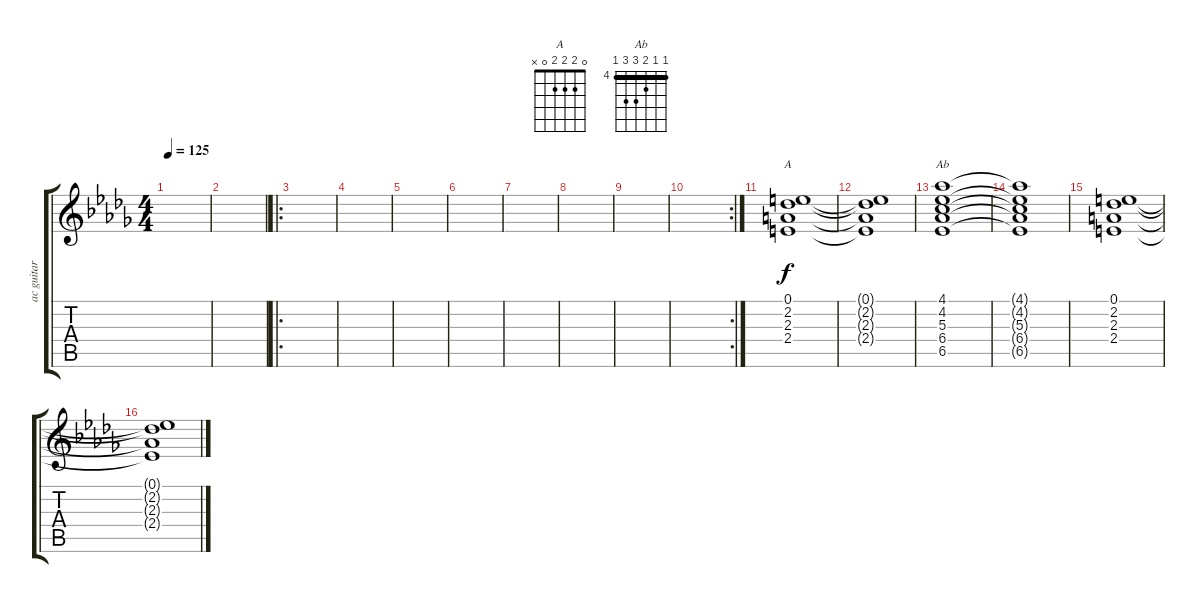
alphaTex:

\track ("ac guitar" "ac guitar") {instrument acousticguitarsteel}
\staff {score tabs}
\tuning (E4 B3 G3 D3 A2 E2) {hide}
\chord ("A" 0 2 2 2 0 x)
\chord ("Ab" 4 4 5 6 6 4) {firstfret 4 barre 4}
\ts (4 4)
\tempo 125
\clef g2
\ks db
|
|
\ro
|
|
|
|
|
|
|
\rc 2
|
(0.1 2.2 2.3 2.4).1{ch "A"} |
(0.1{t} 2.2{t} 2.3{t} 2.4{t}).1 |
(4.1 4.2 5.3 6.4 6.5).1{ch "Ab"} |
(4.1{t} 4.2{t} 5.3{t} 6.4{t} 6.5{t}).1 |
(0.1 2.2 2.3 2.4).1 |
(0.1{t} 2.2{t} 2.3{t} 2.4{t}).1
